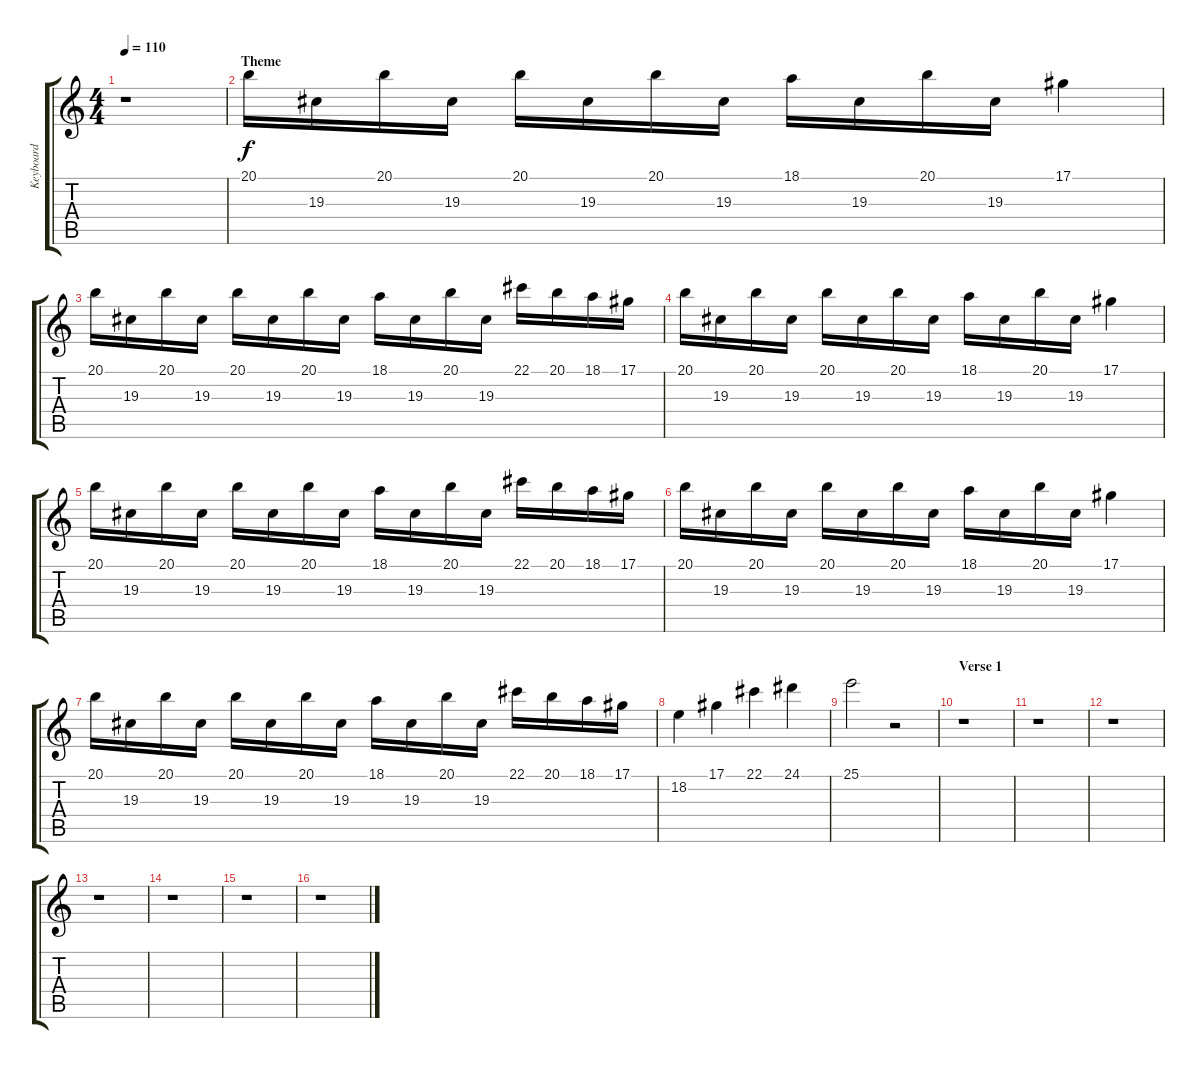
\track ("Keyboard" "Keyboard") {instrument lead2sawtooth}
\staff {score tabs}
\tuning (Eb4 Bb3 Gb3 Db3 Ab2 Eb2) {hide}
\ts (4 4)
\tempo 110
\clef g2
\ks c
r.1{dy f instrument lead2sawtooth} |
\section ("" "Theme")
20.1.16 19.3.16 20.1.16 19.3.16 20.1.16 19.3.16 20.1.16 19.3.16 18.1.16 19.3.16 20.1.16 19.3.16 17.1.4 |
20.1.16 19.3.16 20.1.16 19.3.16 20.1.16 19.3.16 20.1.16 19.3.16 18.1.16 19.3.16 20.1.16 19.3.16 22.1.16 20.1.16 18.1.16 17.1.16 |
20.1.16 19.3.16 20.1.16 19.3.16 20.1.16 19.3.16 20.1.16 19.3.16 18.1.16 19.3.16 20.1.16 19.3.16 17.1.4 |
20.1.16 19.3.16 20.1.16 19.3.16 20.1.16 19.3.16 20.1.16 19.3.16 18.1.16 19.3.16 20.1.16 19.3.16 22.1.16 20.1.16 18.1.16 17.1.16 |
20.1.16 19.3.16 20.1.16 19.3.16 20.1.16 19.3.16 20.1.16 19.3.16 18.1.16 19.3.16 20.1.16 19.3.16 17.1.4 |
20.1.16 19.3.16 20.1.16 19.3.16 20.1.16 19.3.16 20.1.16 19.3.16 18.1.16 19.3.16 20.1.16 19.3.16 22.1.16 20.1.16 18.1.16 17.1.16 |
18.2.4 17.1.4 22.1.4 24.1.4 |
25.1.2 r.2 |
\section ("" "Verse 1")
r.1 |
r.1 |
r.1 |
r.1 |
r.1 |
r.1 |
r.1
